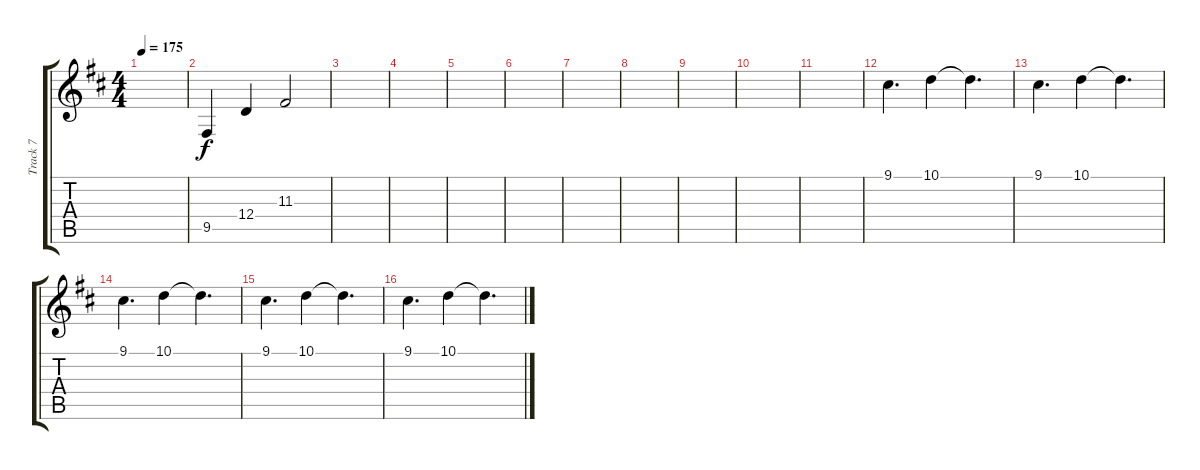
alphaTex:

\track ("Track 7" "Track 7") {instrument glockenspiel}
\staff {score tabs}
\tuning (E4 B3 G3 D3 A2 E2) {hide}
\ts (4 4)
\tempo 175
\clef g2
\ks d
|
9.5.4 12.4.4 11.3.2 |
|
|
|
|
|
|
|
|
|
9.1.4{d instrument glockenspiel} 10.1.4 10.1{t}.4{d} |
9.1.4{d} 10.1.4 10.1{t}.4{d} |
9.1.4{d} 10.1.4 10.1{t}.4{d} |
9.1.4{d} 10.1.4 10.1{t}.4{d} |
9.1.4{d} 10.1.4 10.1{t}.4{d}
